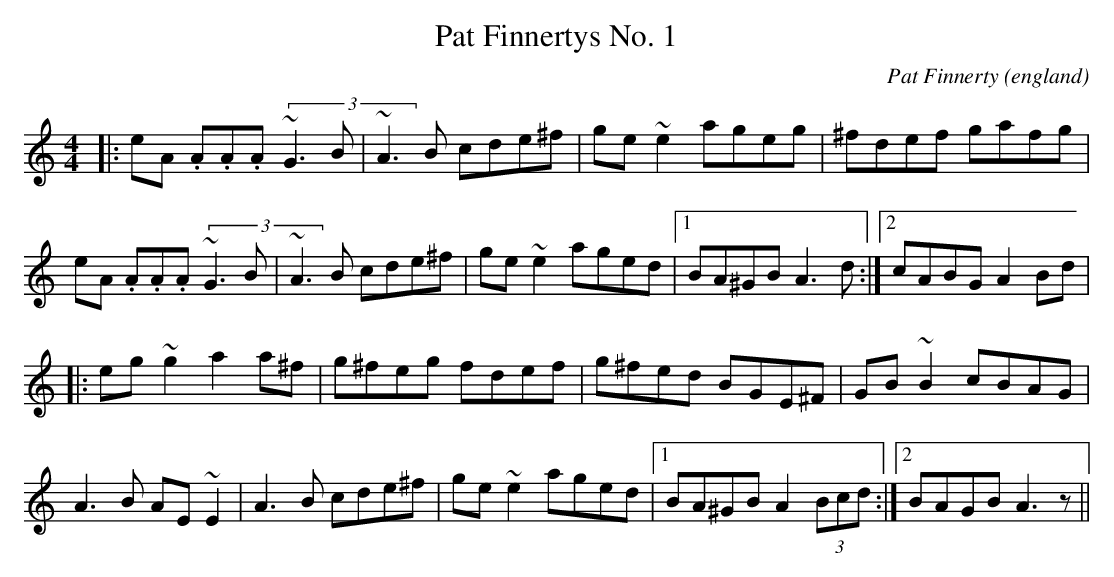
X:1
T:Pat Finnertys No. 1
O:england
M:4/4
L:1/8
C:Pat Finnerty
K:Am
|:eA .A.A.A(3 ~G3B|~A3 B cde^f| ge ~e2 ageg|^fdef gafg|
eA .A.A.A (3~G3B|~A3 B cde^f|  ge ~e2 aged |1BA^GB A3 d:|2cABG A2 Bd|
|:eg ~g2 a2a^f|g^feg fdef| g^fed BGE^F|GB ~B2 cBAG|
A3 B AE ~E2|A3 B cde^f|ge ~e2 aged|1BA^GB A2 (3Bcd:|2BAGB A3 z||
